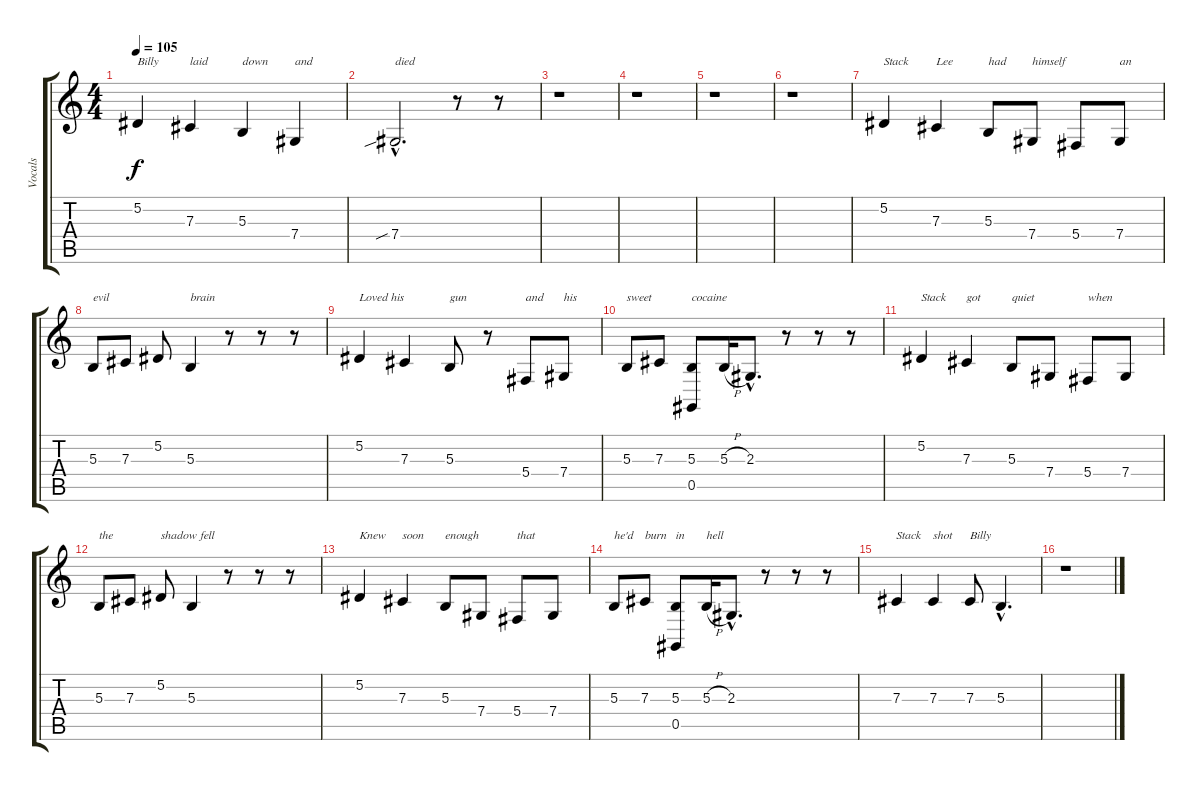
\track ("Vocals" "Vocals") {instrument clarinet}
\staff {score tabs}
\tuning (Eb4 Bb3 Gb3 Db3 Ab2 Eb2) {hide}
\ts (4 4)
\tempo 105
\clef g2
\ks c
5.2.4{txt "Billy" dy f} 7.3.4{txt "laid"} 5.3.4{txt "down"} 7.4.4{txt "and"} |
7.4{sib hac}.2{d txt "died"} r.8 r.8 |
r.1 |
r.1 |
r.1 |
r.1 |
5.2.4{txt "Stack"} 7.3.4{txt "Lee"} 5.3.8{txt "had"} 7.4.8{txt "himself"} 5.4.8 7.4.8{txt "an"} |
5.3.8{txt "evil"} 7.3.8 5.2.8 5.3.4{txt "brain"} r.8 r.8 r.8 |
5.2.4{txt "Loved his"} 7.3.4 5.3.8{txt "gun"} r.8 5.4.8{txt "and"} 7.4.8{txt "his"} |
5.3.8{txt "sweet"} 7.3.8 (5.3 0.5).8{txt "cocaine"} 5.3{h}.16 2.3{hac}.8{d} r.8 r.8 r.8 |
5.2.4{txt "Stack"} 7.3.4{txt "got"} 5.3.8{txt "quiet"} 7.4.8 5.4.8{txt "when"} 7.4.8 |
5.3.8{txt "the"} 7.3.8 5.2.8{txt "shadow fell"} 5.3.4 r.8 r.8 r.8 |
5.2.4{txt "Knew"} 7.3.4{txt "soon"} 5.3.8{txt "enough"} 7.4.8 5.4.8{txt "that"} 7.4.8 |
5.3.8{txt "he'd"} 7.3.8{txt "burn"} (5.3 0.5).8{txt "in"} 5.3{h}.16{txt "hell"} 2.3{hac}.8{d} r.8 r.8 r.8 |
7.3.4{txt "Stack"} 7.3.4{txt "shot"} 7.3.8{txt "Billy"} 5.3{hac}.4{d} |
r.1
